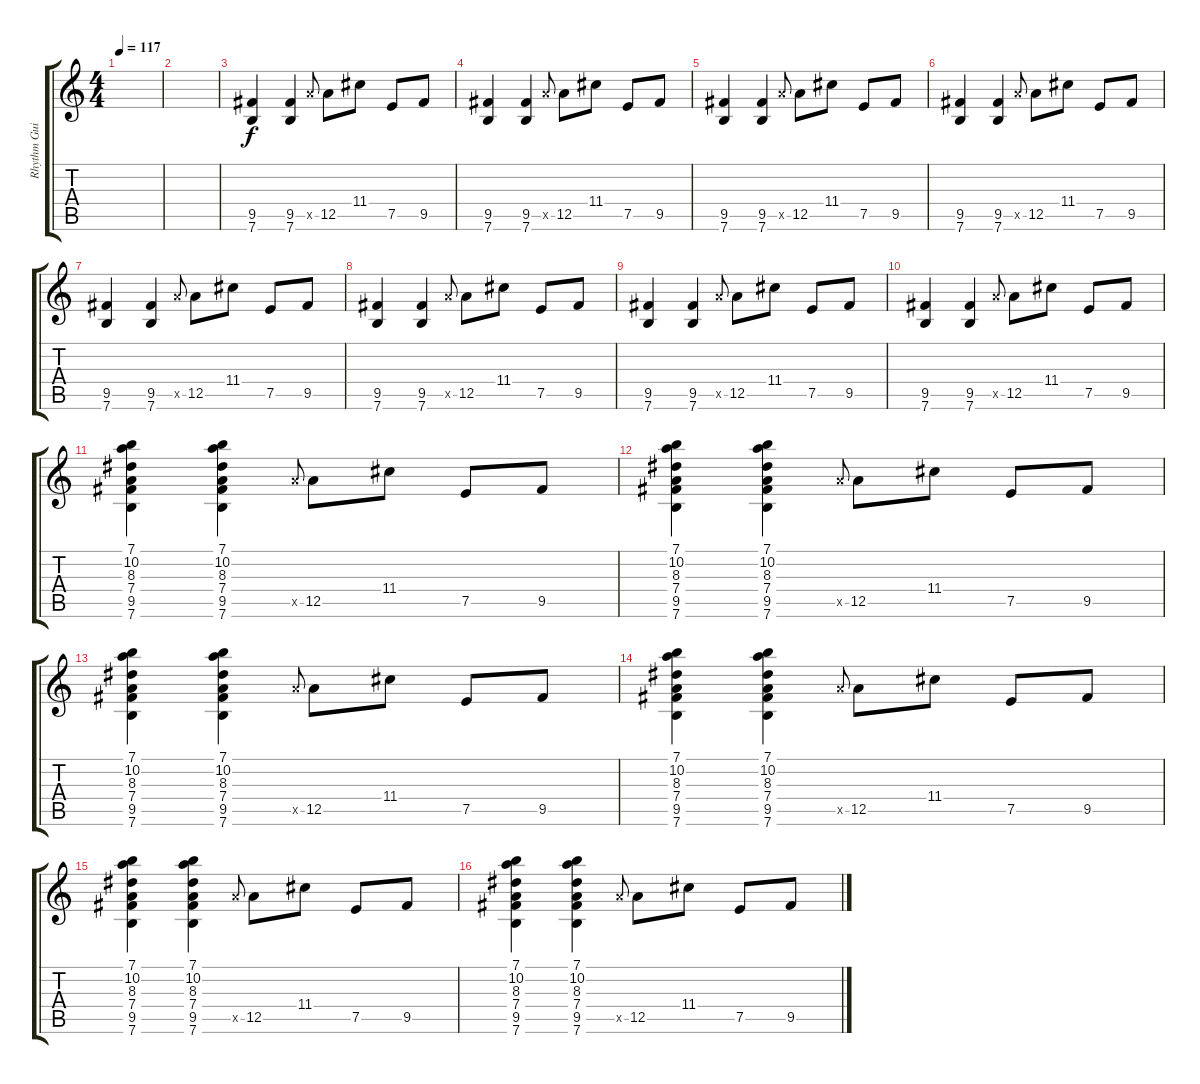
\track ("Rhythm Guitar" "Rhythm Gui") {instrument electricguitarclean}
\staff {score tabs}
\tuning (E4 B3 G3 D3 A2 E2) {hide}
\ts (4 4)
\tempo 117
\clef g2
\ks c
|
|
(9.5 7.6).4 (9.5 7.6).4 12.5{x}.8{gr onbeat} 12.5.8 11.4.8 7.5.8 9.5.8 |
(9.5 7.6).4 (9.5 7.6).4 12.5{x}.8{gr onbeat} 12.5.8 11.4.8 7.5.8 9.5.8 |
(9.5 7.6).4 (9.5 7.6).4 12.5{x}.8{gr onbeat} 12.5.8 11.4.8 7.5.8 9.5.8 |
(9.5 7.6).4 (9.5 7.6).4 12.5{x}.8{gr onbeat} 12.5.8 11.4.8 7.5.8 9.5.8 |
(9.5 7.6).4 (9.5 7.6).4 12.5{x}.8{gr onbeat} 12.5.8 11.4.8 7.5.8 9.5.8 |
(9.5 7.6).4 (9.5 7.6).4 12.5{x}.8{gr onbeat} 12.5.8 11.4.8 7.5.8 9.5.8 |
(9.5 7.6).4 (9.5 7.6).4 12.5{x}.8{gr onbeat} 12.5.8 11.4.8 7.5.8 9.5.8 |
(9.5 7.6).4 (9.5 7.6).4 12.5{x}.8{gr onbeat} 12.5.8 11.4.8 7.5.8 9.5.8 |
(7.1 10.2 8.3 7.4 9.5 7.6).4 (7.1 10.2 8.3 7.4 9.5 7.6).4 12.5{x}.8{gr onbeat} 12.5.8 11.4.8 7.5.8 9.5.8 |
(7.1 10.2 8.3 7.4 9.5 7.6).4 (7.1 10.2 8.3 7.4 9.5 7.6).4 12.5{x}.8{gr onbeat} 12.5.8 11.4.8 7.5.8 9.5.8 |
(7.1 10.2 8.3 7.4 9.5 7.6).4 (7.1 10.2 8.3 7.4 9.5 7.6).4 12.5{x}.8{gr onbeat} 12.5.8 11.4.8 7.5.8 9.5.8 |
(7.1 10.2 8.3 7.4 9.5 7.6).4{volume 0} (7.1 10.2 8.3 7.4 9.5 7.6).4 12.5{x}.8{gr onbeat} 12.5.8 11.4.8 7.5.8 9.5.8 |
(7.1 10.2 8.3 7.4 9.5 7.6).4 (7.1 10.2 8.3 7.4 9.5 7.6).4 12.5{x}.8{gr onbeat} 12.5.8 11.4.8 7.5.8 9.5.8 |
(7.1 10.2 8.3 7.4 9.5 7.6).4 (7.1 10.2 8.3 7.4 9.5 7.6).4 12.5{x}.8{gr onbeat} 12.5.8 11.4.8 7.5.8 9.5.8
